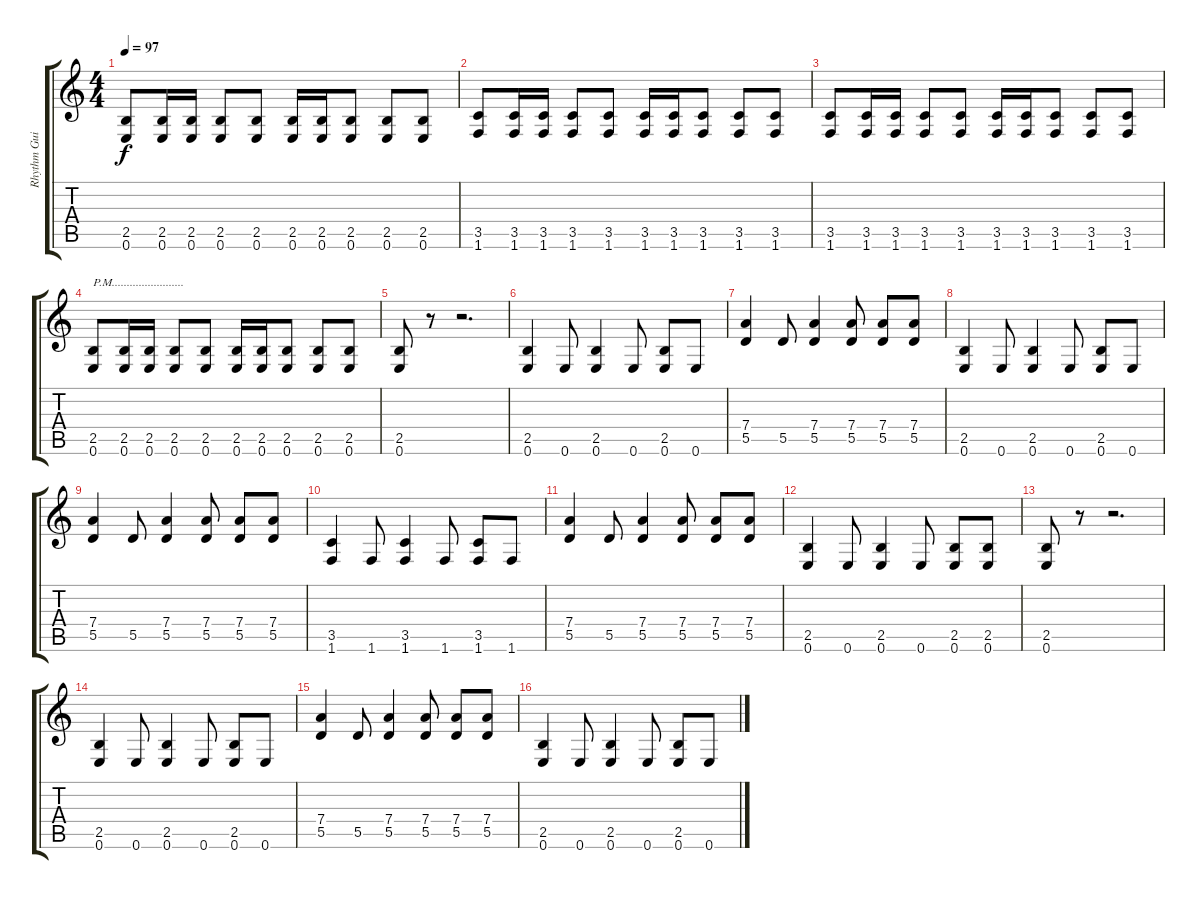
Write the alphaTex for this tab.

\track ("Rhythm Guitar" "Rhythm Gui") {instrument distortionguitar}
\staff {score tabs}
\tuning (E4 B3 G3 D3 A2 E2) {hide}
\ts (4 4)
\tempo 97
\clef g2
\ks c
(2.5 0.6).8{dy f} (2.5 0.6).16 (2.5 0.6).16 (2.5 0.6).8 (2.5 0.6).8 (2.5 0.6).16 (2.5 0.6).16 (2.5 0.6).8 (2.5 0.6).8 (2.5 0.6).8 |
(3.5 1.6).8 (3.5 1.6).16 (3.5 1.6).16 (3.5 1.6).8 (3.5 1.6).8 (3.5 1.6).16 (3.5 1.6).16 (3.5 1.6).8 (3.5 1.6).8 (3.5 1.6).8 |
(3.5 1.6).8 (3.5 1.6).16 (3.5 1.6).16 (3.5 1.6).8 (3.5 1.6).8 (3.5 1.6).16 (3.5 1.6).16 (3.5 1.6).8 (3.5 1.6).8 (3.5 1.6).8 |
(2.5 0.6).8{txt "P.M........................"} (2.5 0.6).16 (2.5 0.6).16 (2.5 0.6).8 (2.5 0.6).8 (2.5 0.6).16 (2.5 0.6).16 (2.5 0.6).8 (2.5 0.6).8 (2.5 0.6).8 |
(2.5 0.6).8 r.8 r.2{d} |
(2.5 0.6).4 0.6.8 (2.5 0.6).4 0.6.8 (2.5 0.6).8 0.6.8 |
(7.4 5.5).4 5.5.8 (7.4 5.5).4 (7.4 5.5).8 (7.4 5.5).8 (7.4 5.5).8 |
(2.5 0.6).4 0.6.8 (2.5 0.6).4 0.6.8 (2.5 0.6).8 0.6.8 |
(7.4 5.5).4 5.5.8 (7.4 5.5).4 (7.4 5.5).8 (7.4 5.5).8 (7.4 5.5).8 |
(3.5 1.6).4 1.6.8 (3.5 1.6).4 1.6.8 (3.5 1.6).8 1.6.8 |
(7.4 5.5).4 5.5.8 (7.4 5.5).4 (7.4 5.5).8 (7.4 5.5).8 (7.4 5.5).8 |
(2.5 0.6).4 0.6.8 (2.5 0.6).4 0.6.8 (2.5 0.6).8 (2.5 0.6).8 |
(2.5 0.6).8 r.8 r.2{d} |
(2.5 0.6).4 0.6.8 (2.5 0.6).4 0.6.8 (2.5 0.6).8 0.6.8 |
(7.4 5.5).4 5.5.8 (7.4 5.5).4 (7.4 5.5).8 (7.4 5.5).8 (7.4 5.5).8 |
(2.5 0.6).4 0.6.8 (2.5 0.6).4 0.6.8 (2.5 0.6).8 0.6.8
